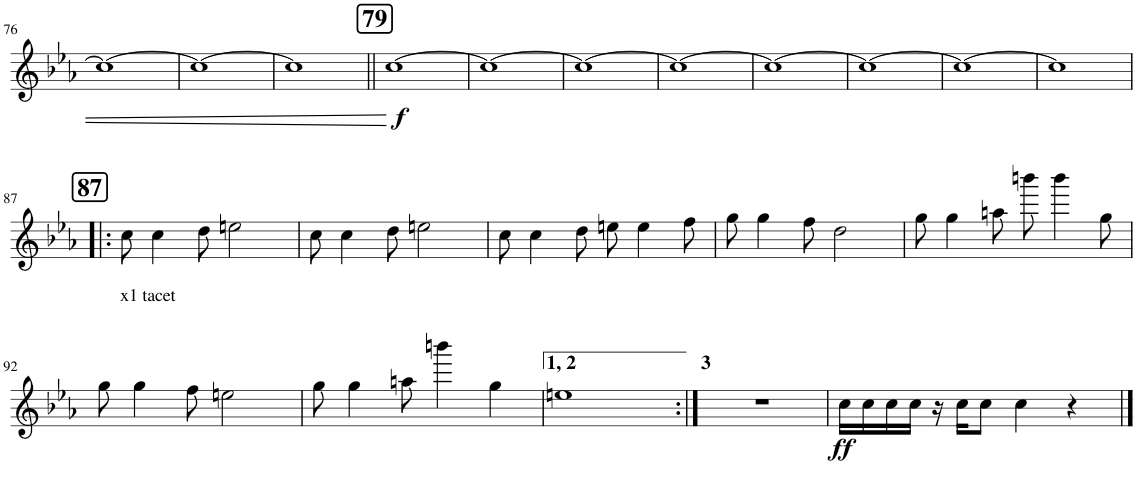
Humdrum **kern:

**kern	**dynam
*part1	*part1
*staff1	*staff1
*I"Tenor Saxophone	*
*I'Ten. Sax.	*
!!LO:PB:g=z
*clefG2	*
*Trd8c14	*
*k[b-e-a-]	*
*M4/4	*
*met(c)	*
=76	=76
1cc_	.
=77	=77
1cc_	.
=78	=78
1cc]	.
!!LO:REH:place=s1:a:B:cj:fs=14:t=79
=79||	=79||
!	!LO:DY:b
[1cc	f
=80	=80
1cc_	.
=81	=81
1cc_	.
=82	=82
1cc_	.
=83	=83
1cc_	.
=84	=84
1cc_	.
=85	=85
1cc_	.
=86	=86
1cc]	.
!!LO:LB:g=z
!!LO:REH:place=s1:a:B:cj:fs=14:t=87
=87!|:	=87!|:
!LO:TX:b:t=x1 tacet	!
8cc\	.
4cc\	.
8dd\	.
2een\	.
=88	=88
8cc\	.
4cc\	.
8dd\	.
2een\	.
=89	=89
8cc\	.
4cc\	.
8dd\	.
8een\	.
4ee\	.
8ff\	.
=90	=90
8gg\	.
4gg\	.
8ff\	.
2dd\	.
=91	=91
8gg\	.
4gg\	.
8aan\	.
8bbbn\	.
4bbb\	.
8gg\	.
!!LO:LB:g=z
=92	=92
8gg\	.
4gg\	.
8ff\	.
2een\	.
=93	=93
8gg\	.
4gg\	.
8aan\	.
4bbbn\	.
4gg\	.
=94	=94
1een	.
=95:|!	=95:|!
1r	.
=96	=96
!	!LO:DY:b
16cc\LL	ff
16cc\	.
16cc\	.
16cc\JJ	.
16r	.
16cc\KL	.
8cc\J	.
4cc\	.
4r	.
==	==
*-	*-
